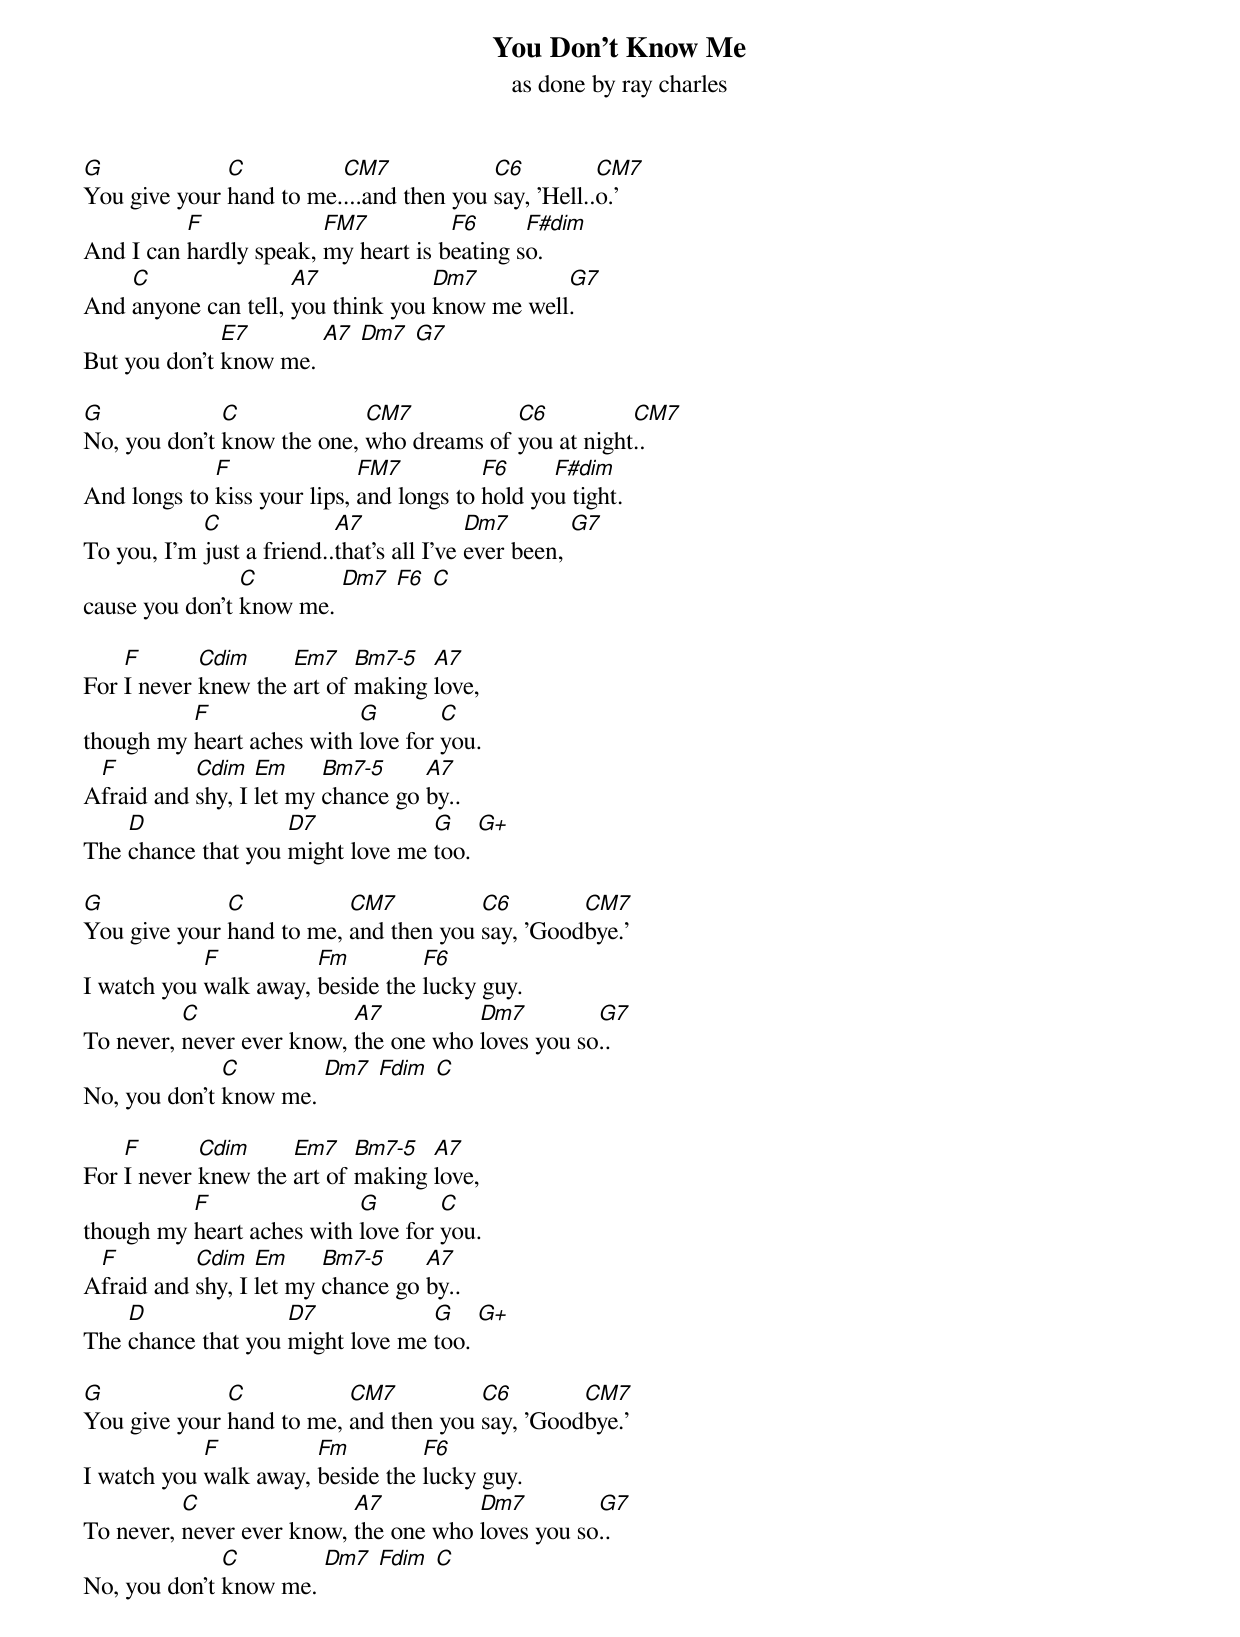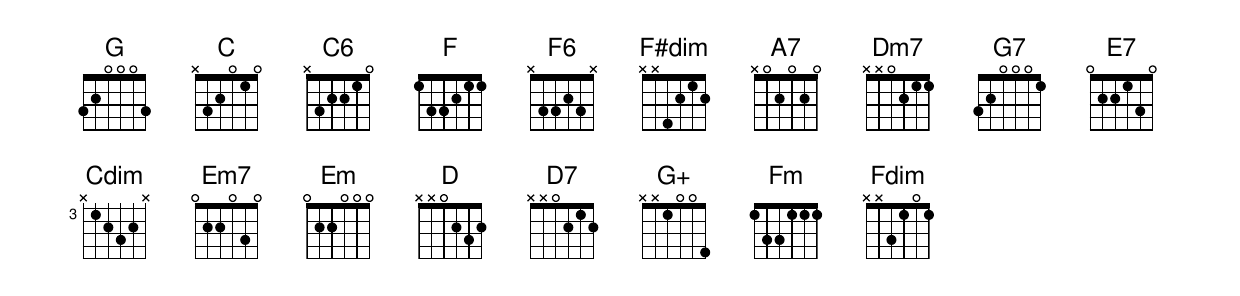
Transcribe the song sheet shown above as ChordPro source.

{title: You Don't Know Me}
{subtitle: as done by ray charles}
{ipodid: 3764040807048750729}
[G]You give your [C]hand to me.[CM7]...and then you [C6]say, 'Hell..[CM7]o.'
And I can [F]hardly speak, [FM7]my heart is b[F6]eating s[F#dim]o.
And [C]anyone can tell, [A7]you think you [Dm7]know me well[G7].
But you don't [E7]know me. [A7] [Dm7] [G7]

[G]No, you don't [C]know the one, [CM7]who dreams of [C6]you at night[CM7]..
And longs to [F]kiss your lips, [FM7]and longs to [F6]hold yo[F#dim]u tight.
To you, I'm [C]just a friend..[A7]that's all I've [Dm7]ever been, [G7]
cause you don't [C]know me. [Dm7] [F6] [C]

For [F]I never [Cdim]knew the [Em7]art of [Bm7-5]making [A7]love,
though my [F]heart aches with [G]love for [C]you.
A[F]fraid and [Cdim]shy, I [Em]let my [Bm7-5]chance go [A7]by..
The [D]chance that you [D7]might love me [G]too. [G+]

[G]You give your [C]hand to me, [CM7]and then you [C6]say, 'Good[CM7]bye.'
I watch you [F]walk away, [Fm]beside the [F6]lucky guy.
To never, [C]never ever know, [A7]the one who [Dm7]loves you so[G7]..
No, you don't [C]know me. [Dm7] [Fdim] [C]

For [F]I never [Cdim]knew the [Em7]art of [Bm7-5]making [A7]love,
though my [F]heart aches with [G]love for [C]you.
A[F]fraid and [Cdim]shy, I [Em]let my [Bm7-5]chance go [A7]by..
The [D]chance that you [D7]might love me [G]too. [G+]

[G]You give your [C]hand to me, [CM7]and then you [C6]say, 'Good[CM7]bye.'
I watch you [F]walk away, [Fm]beside the [F6]lucky guy.
To never, [C]never ever know, [A7]the one who [Dm7]loves you so[G7]..
No, you don't [C]know me. [Dm7] [Fdim] [C]
